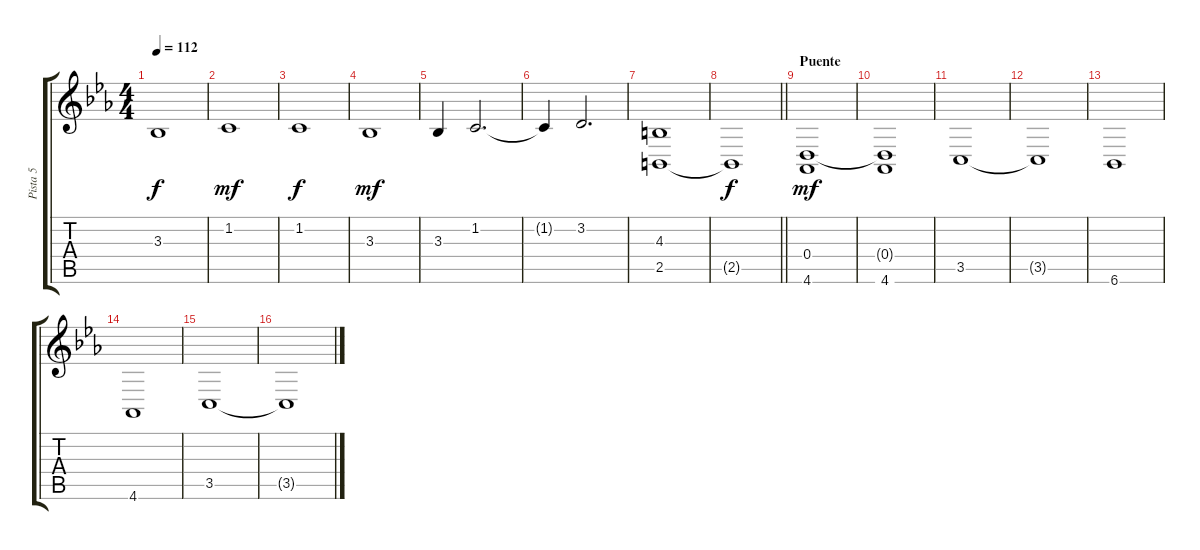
\track ("Pista 5" "Pista 5") {instrument stringensemble2}
\staff {score tabs}
\tuning (E4 B3 G3 D3 A2 E2) {hide}
\ts (4 4)
\tempo 112
\clef g2
\ks cminor
3.3.1{dy f} |
1.2.1{dy mf} |
1.2.1{dy f} |
3.3.1{dy mf} |
3.3.4 1.2.2{d} |
1.2{t}.4 3.2.2{d} |
(4.3 2.5).1 |
\barLineRight lightlight
2.5{t}.1{dy f} |
\section ("" "Puente")
(0.4 4.6).1{dy mf} |
(0.4{t} 4.6).1 |
3.5.1 |
3.5{t}.1 |
6.6.1 |
4.6.1 |
3.5.1 |
3.5{t}.1
